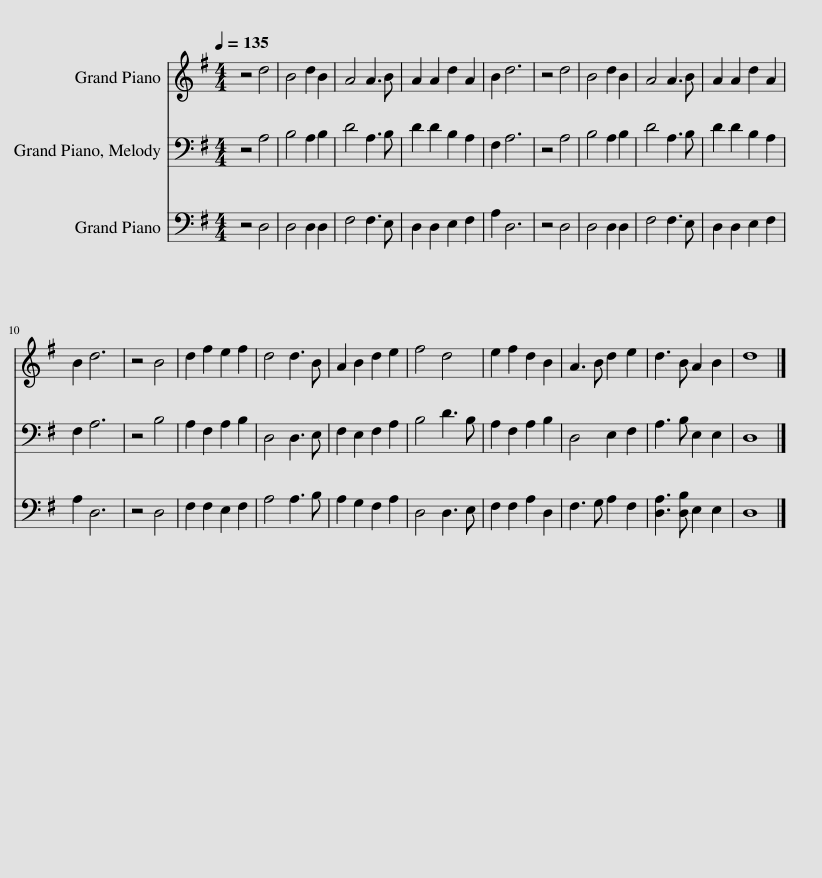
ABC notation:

X:1
%%score 1 2 3
L:1/8
Q:1/4=135
M:4/4
I:linebreak $
K:G
V:1 treble
V:2 bass
V:3 bass
V:1
 z4 d4 | B4 d2 B2 | A4 A3 B | A2 A2 d2 A2 | B2 d6 | %5
 z4 d4 | B4 d2 B2 | A4 A3 B | A2 A2 d2 A2 |$ B2 d6 | %10
 z4 B4 | d2 f2 e2 f2 | d4 d3 B | A2 B2 d2 e2 | f4 d4 | %15
 e2 f2 d2 B2 | A3 B d2 e2 | d3 B A2 B2 | d8 |] %19
V:2
 z4 A,4 | B,4 A,2 B,2 | D4 A,3 B, | D2 D2 B,2 A,2 | F,2 A,6 | %5
 z4 A,4 | B,4 A,2 B,2 | D4 A,3 B, | D2 D2 B,2 A,2 |$ F,2 A,6 | %10
 z4 B,4 | A,2 F,2 A,2 B,2 | D,4 D,3 E, | F,2 E,2 F,2 A,2 | B,4 D3 B, | %15
 A,2 F,2 A,2 B,2 | D,4 E,2 F,2 | A,3 B, E,2 E,2 | D,8 |] %19
V:3
 z4 D,4 | D,4 D,2 D,2 | F,4 F,3 E, | D,2 D,2 E,2 F,2 | A,2 D,6 | %5
 z4 D,4 | D,4 D,2 D,2 | F,4 F,3 E, | D,2 D,2 E,2 F,2 |$ A,2 D,6 | %10
 z4 D,4 | F,2 F,2 E,2 F,2 | A,4 A,3 B, | A,2 G,2 F,2 A,2 | D,4 D,3 E, | %15
 F,2 F,2 A,2 D,2 | F,3 G, A,2 F,2 | [D,A,]3 [D,B,] E,2 E,2 | D,8 |] %19
